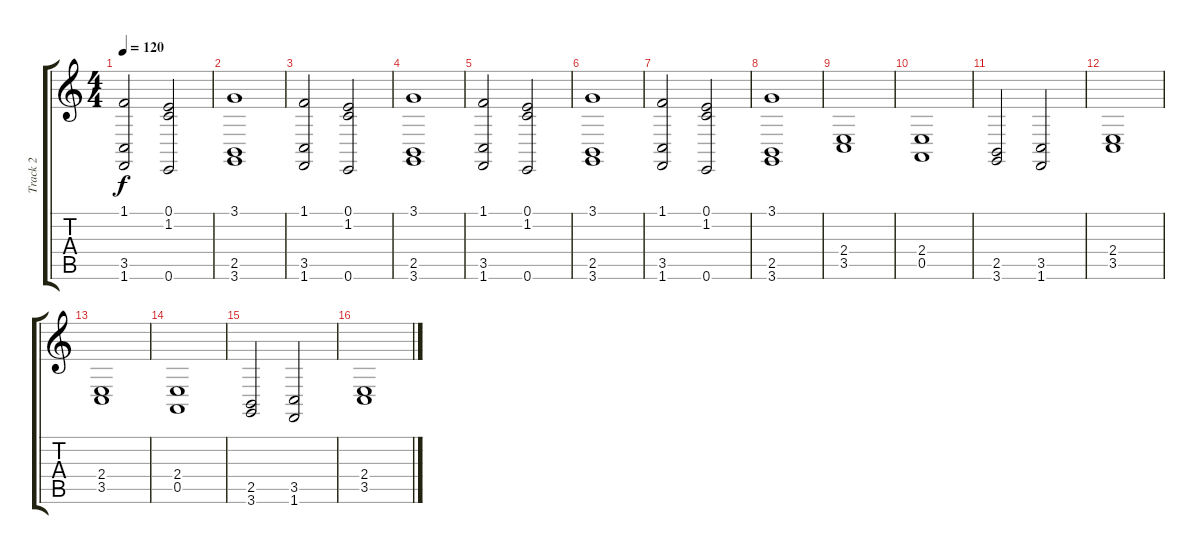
\track ("Track 2" "Track 2") {instrument acousticgrandpiano}
\staff {score tabs}
\tuning (E4 B3 G3 D3 A2 E2) {hide}
\ts (4 4)
\tempo 120
\clef g2
\ks c
(1.1 3.5 1.6).2{dy f} (0.1 1.2 0.6).2 |
(3.1 2.5 3.6).1 |
(1.1 3.5 1.6).2 (0.1 1.2 0.6).2 |
(3.1 2.5 3.6).1 |
(1.1 3.5 1.6).2 (0.1 1.2 0.6).2 |
(3.1 2.5 3.6).1 |
(1.1 3.5 1.6).2 (0.1 1.2 0.6).2 |
(3.1 2.5 3.6).1 |
(2.4 3.5).1 |
(2.4 0.5).1 |
(2.5 3.6).2 (3.5 1.6).2 |
(2.4 3.5).1 |
(2.4 3.5).1 |
(2.4 0.5).1 |
(2.5 3.6).2 (3.5 1.6).2 |
(2.4 3.5).1
